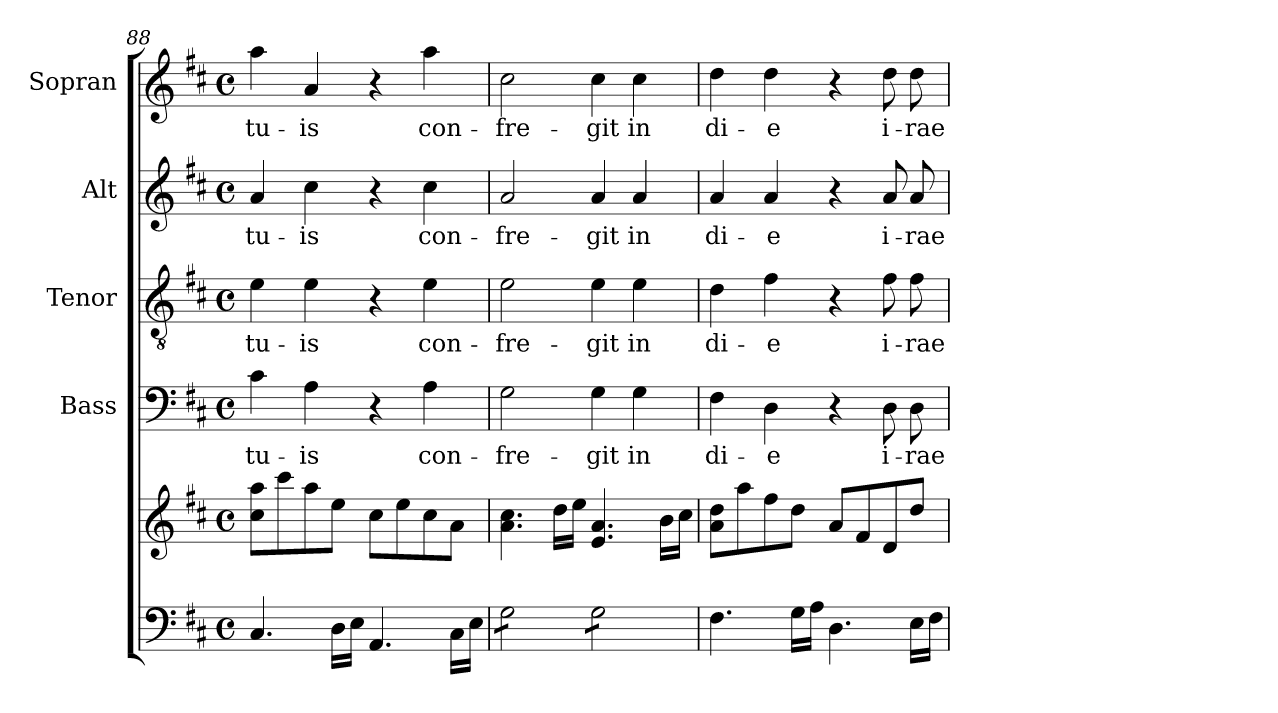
**kern	**kern	**kern	**text	**kern	**text	**kern	**text	**kern	**text
*part5	*part5	*part4	*part4	*part3	*part3	*part2	*part2	*part1	*part1
*staff6	*staff5	*staff4	*staff4	*staff3	*staff3	*staff2	*staff2	*staff1	*staff1
*	*	*I"Bass	*	*I"Tenor	*	*I"Alt	*	*I"Sopran	*
*	*	*I'B.	*	*I'T.	*	*I'A.	*	*I'S.	*
*clefF4	*clefG2	*clefF4	*	*clefGv2	*	*clefG2	*	*clefG2	*
*k[f#c#]	*k[f#c#]	*k[f#c#]	*	*k[f#c#]	*	*k[f#c#]	*	*k[f#c#]	*
*D:	*D:	*D:	*	*D:	*	*D:	*	*D:	*
*M4/4	*M4/4	*M4/4	*	*M4/4	*	*M4/4	*	*M4/4	*
*met(c)	*met(c)	*met(c)	*	*met(c)	*	*met(c)	*	*met(c)	*
=88	=88	=88	=88	=88	=88	=88	=88	=88	=88
!	!	!	!LO:LY:b	!	!LO:LY:b	!	!LO:LY:b	!	!LO:LY:b
4.C#/	8cc#\ 8aa\L	4c#\	tu-	4e\	tu-	4a/	tu-	4aa\	tu-
.	8ccc#\	.	.	.	.	.	.	.	.
!	!	!	!LO:LY:b	!	!LO:LY:b	!	!LO:LY:b	!	!LO:LY:b
.	8aa\	4A\	-is	4e\	-is	4cc#\	-is	4a/	-is
16D\LL	8ee\J	.	.	.	.	.	.	.	.
16E\JJ	.	.	.	.	.	.	.	.	.
4.AA/	8cc#\L	4r	.	4r	.	4r	.	4r	.
.	8ee\	.	.	.	.	.	.	.	.
!	!	!	!LO:LY:b	!	!LO:LY:b	!	!LO:LY:b	!	!LO:LY:b
.	8cc#\	4A\	con-	4e\	con-	4cc#\	con-	4aa\	con-
16C#\LL	8a\J	.	.	.	.	.	.	.	.
16E\JJ	.	.	.	.	.	.	.	.	.
=89	=89	=89	=89	=89	=89	=89	=89	=89	=89
!	!	!	!LO:LY:b	!	!LO:LY:b	!	!LO:LY:b	!	!LO:LY:b
*tremolo	*	*	*	*	*	*	*	*	*
8G\L	4.a\ 4.cc#\	2G\	-fre-	2e\	-fre-	2a/	-fre-	2cc#\	-fre-
8G\	.	.	.	.	.	.	.	.	.
8G\	.	.	.	.	.	.	.	.	.
8G\J	16dd\LL	.	.	.	.	.	.	.	.
.	16ee\JJ	.	.	.	.	.	.	.	.
!	!	!	!LO:LY:b	!	!LO:LY:b	!	!LO:LY:b	!	!LO:LY:b
8G\L	4.e/ 4.a/	4G\	-git	4e\	-git	4a/	-git	4cc#\	-git
8G\	.	.	.	.	.	.	.	.	.
!	!	!	!LO:LY:b	!	!LO:LY:b	!	!LO:LY:b	!	!LO:LY:b
8G\	.	4G\	in	4e\	in	4a/	in	4cc#\	in
8G\J	16b\LL	.	.	.	.	.	.	.	.
*Xtremolo	*	*	*	*	*	*	*	*	*
.	16cc#\JJ	.	.	.	.	.	.	.	.
=90	=90	=90	=90	=90	=90	=90	=90	=90	=90
!	!	!	!LO:LY:b	!	!LO:LY:b	!	!LO:LY:b	!	!LO:LY:b
4.F#\	8a\ 8dd\L	4F#\	di-	4d\	di-	4a/	di-	4dd\	di-
.	8aa\	.	.	.	.	.	.	.	.
!	!	!	!LO:LY:b	!	!LO:LY:b	!	!LO:LY:b	!	!LO:LY:b
.	8ff#\	4D\	-e	4f#\	-e	4a/	-e	4dd\	-e
16G\LL	8dd\J	.	.	.	.	.	.	.	.
16A\JJ	.	.	.	.	.	.	.	.	.
4.D\	8a/L	4r	.	4r	.	4r	.	4r	.
.	8f#/	.	.	.	.	.	.	.	.
!	!	!	!LO:LY:b	!	!LO:LY:b	!	!LO:LY:b	!	!LO:LY:b
.	8d/	8D\	i-	8f#\	i-	8a/	i-	8dd\	i-
!	!	!	!LO:LY:b	!	!LO:LY:b	!	!LO:LY:b	!	!LO:LY:b
16E\LL	8dd/J	8D\	-rae	8f#\	-rae	8a/	-rae	8dd\	-rae
16F#\JJ	.	.	.	.	.	.	.	.	.
=	=	=	=	=	=	=	=	=	=
*-	*-	*-	*-	*-	*-	*-	*-	*-	*-
